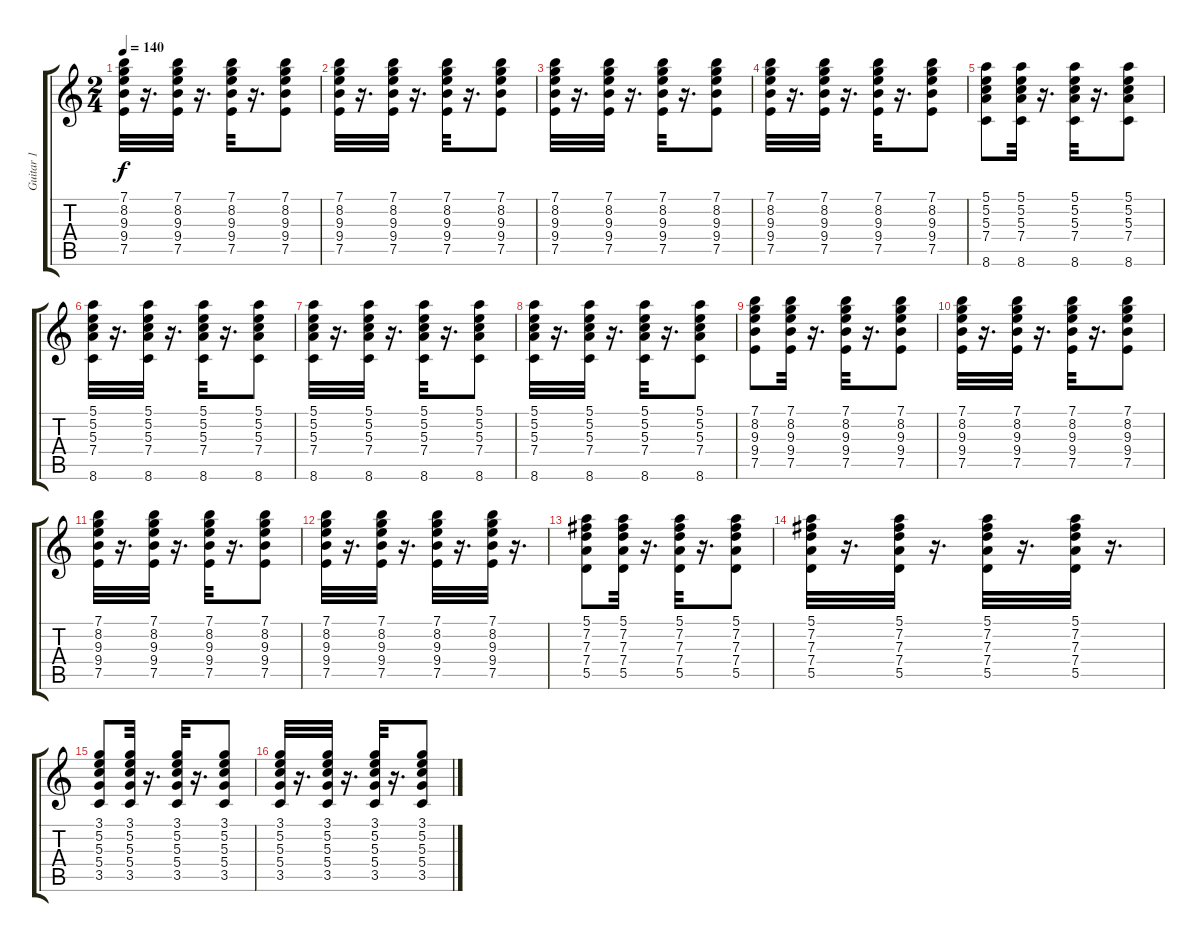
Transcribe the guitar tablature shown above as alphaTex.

\track ("Guitar 1" "Guitar 1") {instrument acousticguitarsteel}
\staff {score tabs}
\tuning (E4 B3 G3 D3 A2 E2) {hide}
\ts (2 4)
\tempo 140
\clef g2
\ks c
(7.1 8.2 9.3 9.4 7.5).32{dy f} r.16{d} (7.1 8.2 9.3 9.4 7.5).32 r.16{d} (7.1 8.2 9.3 9.4 7.5).32 r.16{d} (7.1 8.2 9.3 9.4 7.5).8 |
(7.1 8.2 9.3 9.4 7.5).32 r.16{d} (7.1 8.2 9.3 9.4 7.5).32 r.16{d} (7.1 8.2 9.3 9.4 7.5).32 r.16{d} (7.1 8.2 9.3 9.4 7.5).8 |
(7.1 8.2 9.3 9.4 7.5).32 r.16{d} (7.1 8.2 9.3 9.4 7.5).32 r.16{d} (7.1 8.2 9.3 9.4 7.5).32 r.16{d} (7.1 8.2 9.3 9.4 7.5).8 |
(7.1 8.2 9.3 9.4 7.5).32 r.16{d} (7.1 8.2 9.3 9.4 7.5).32 r.16{d} (7.1 8.2 9.3 9.4 7.5).32 r.16{d} (7.1 8.2 9.3 9.4 7.5).8 |
(5.1 5.2 5.3 7.4 8.6).8 (5.1 5.2 5.3 7.4 8.6).32 r.16{d} (5.1 5.2 5.3 7.4 8.6).32 r.16{d} (5.1 5.2 5.3 7.4 8.6).8 |
(5.1 5.2 5.3 7.4 8.6).32 r.16{d} (5.1 5.2 5.3 7.4 8.6).32 r.16{d} (5.1 5.2 5.3 7.4 8.6).32 r.16{d} (5.1 5.2 5.3 7.4 8.6).8 |
(5.1 5.2 5.3 7.4 8.6).32 r.16{d} (5.1 5.2 5.3 7.4 8.6).32 r.16{d} (5.1 5.2 5.3 7.4 8.6).32 r.16{d} (5.1 5.2 5.3 7.4 8.6).8 |
(5.1 5.2 5.3 7.4 8.6).32 r.16{d} (5.1 5.2 5.3 7.4 8.6).32 r.16{d} (5.1 5.2 5.3 7.4 8.6).32 r.16{d} (5.1 5.2 5.3 7.4 8.6).8 |
(7.1 8.2 9.3 9.4 7.5).8 (7.1 8.2 9.3 9.4 7.5).32 r.16{d} (7.1 8.2 9.3 9.4 7.5).32 r.16{d} (7.1 8.2 9.3 9.4 7.5).8 |
(7.1 8.2 9.3 9.4 7.5).32 r.16{d} (7.1 8.2 9.3 9.4 7.5).32 r.16{d} (7.1 8.2 9.3 9.4 7.5).32 r.16{d} (7.1 8.2 9.3 9.4 7.5).8 |
(7.1 8.2 9.3 9.4 7.5).32 r.16{d} (7.1 8.2 9.3 9.4 7.5).32 r.16{d} (7.1 8.2 9.3 9.4 7.5).32 r.16{d} (7.1 8.2 9.3 9.4 7.5).8 |
(7.1 8.2 9.3 9.4 7.5).32 r.16{d} (7.1 8.2 9.3 9.4 7.5).32 r.16{d} (7.1 8.2 9.3 9.4 7.5).32 r.16{d} (7.1 8.2 9.3 9.4 7.5).32 r.16{d} |
(5.1 7.2 7.3 7.4 5.5).8 (5.1 7.2 7.3 7.4 5.5).32 r.16{d} (5.1 7.2 7.3 7.4 5.5).32 r.16{d} (5.1 7.2 7.3 7.4 5.5).8 |
(5.1 7.2 7.3 7.4 5.5).32 r.16{d} (5.1 7.2 7.3 7.4 5.5).32 r.16{d} (5.1 7.2 7.3 7.4 5.5).32 r.16{d} (5.1 7.2 7.3 7.4 5.5).32 r.16{d} |
(3.1 5.2 5.3 5.4 3.5).8 (3.1 5.2 5.3 5.4 3.5).32 r.16{d} (3.1 5.2 5.3 5.4 3.5).32 r.16{d} (3.1 5.2 5.3 5.4 3.5).8 |
(3.1 5.2 5.3 5.4 3.5).32 r.16{d} (3.1 5.2 5.3 5.4 3.5).32 r.16{d} (3.1 5.2 5.3 5.4 3.5).32 r.16{d} (3.1 5.2 5.3 5.4 3.5).8
